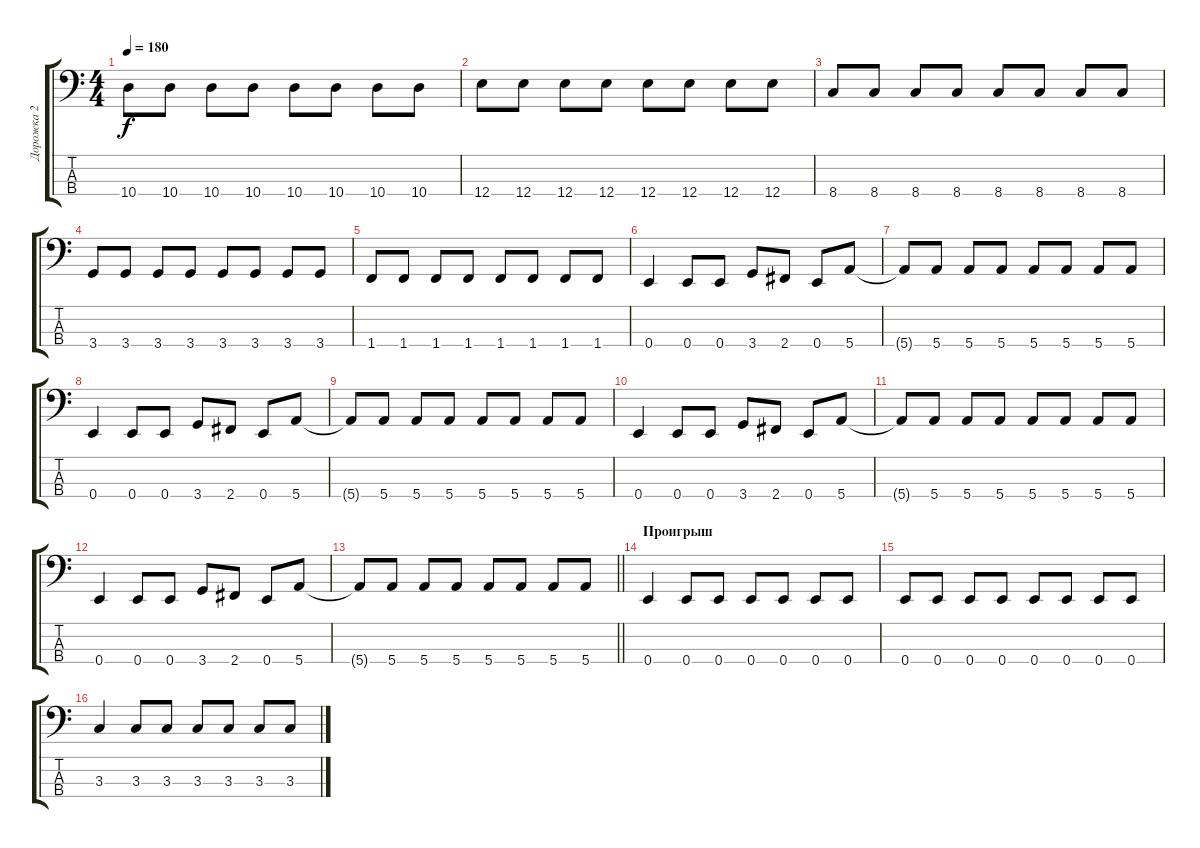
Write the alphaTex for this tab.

\track ("Дорожка 2" "Дорожка 2") {instrument electricbasspick}
\staff {score tabs}
\tuning (G2 D2 A1 E1) {hide}
\ts (4 4)
\tempo 180
\clef f4
\ks c
10.4.8{dy f} 10.4.8 10.4.8 10.4.8 10.4.8 10.4.8 10.4.8 10.4.8 |
12.4.8 12.4.8 12.4.8 12.4.8 12.4.8 12.4.8 12.4.8 12.4.8 |
8.4.8 8.4.8 8.4.8 8.4.8 8.4.8 8.4.8 8.4.8 8.4.8 |
3.4.8 3.4.8 3.4.8 3.4.8 3.4.8 3.4.8 3.4.8 3.4.8 |
1.4.8 1.4.8 1.4.8 1.4.8 1.4.8 1.4.8 1.4.8 1.4.8 |
0.4.4 0.4.8 0.4.8 3.4.8 2.4.8 0.4.8 5.4.8 |
5.4{t}.8 5.4.8 5.4.8 5.4.8 5.4.8 5.4.8 5.4.8 5.4.8 |
0.4.4 0.4.8 0.4.8 3.4.8 2.4.8 0.4.8 5.4.8 |
5.4{t}.8 5.4.8 5.4.8 5.4.8 5.4.8 5.4.8 5.4.8 5.4.8 |
0.4.4 0.4.8 0.4.8 3.4.8 2.4.8 0.4.8 5.4.8 |
5.4{t}.8 5.4.8 5.4.8 5.4.8 5.4.8 5.4.8 5.4.8 5.4.8 |
0.4.4 0.4.8 0.4.8 3.4.8 2.4.8 0.4.8 5.4.8 |
\barLineRight lightlight
5.4{t}.8 5.4.8 5.4.8 5.4.8 5.4.8 5.4.8 5.4.8 5.4.8 |
\section ("" "Проигрыш")
0.4.4 0.4.8 0.4.8 0.4.8 0.4.8 0.4.8 0.4.8 |
0.4.8 0.4.8 0.4.8 0.4.8 0.4.8 0.4.8 0.4.8 0.4.8 |
3.3.4 3.3.8 3.3.8 3.3.8 3.3.8 3.3.8 3.3.8
